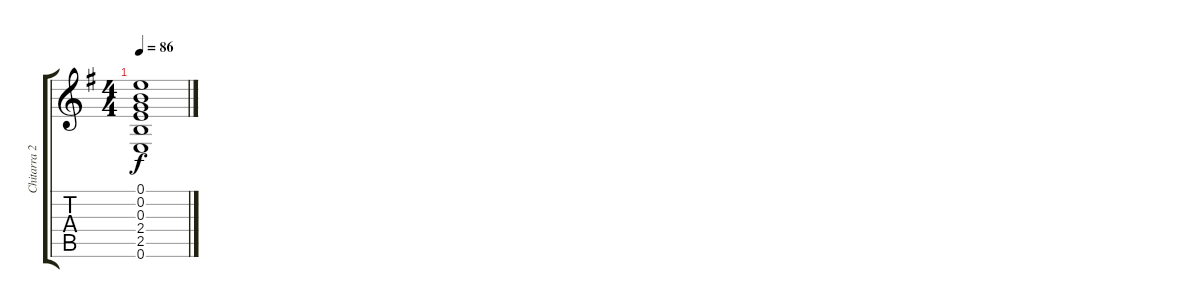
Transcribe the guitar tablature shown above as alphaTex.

\track ("Chitarra 2" "Chitarra 2") {instrument overdrivenguitar}
\staff {score tabs}
\tuning (E4 B3 G3 D3 A2 E2) {hide}
\ts (4 4)
\tempo 86
\clef g2
\ks g
(0.1{t} 0.2{t} 0.3{t} 2.4{t} 2.5{t} 0.6{t}).1{dy f}
